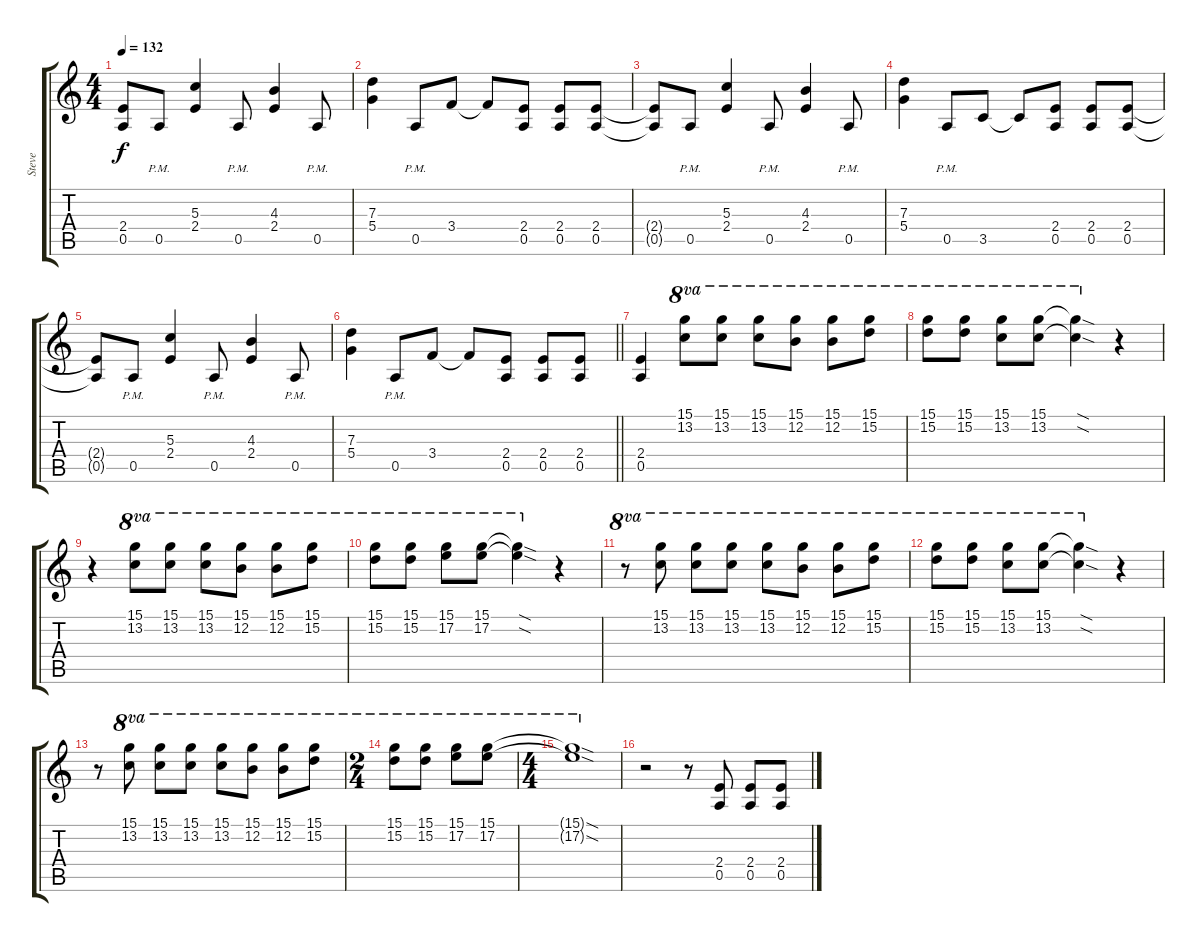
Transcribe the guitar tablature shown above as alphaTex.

\track ("Steve" "Steve") {instrument distortionguitar}
\staff {score tabs}
\tuning (E4 B3 G3 D3 A2 E2) {hide}
\ts (4 4)
\tempo 132
\clef g2
\ks aminor
(2.4{t} 0.5{t}).8{dy f} 0.5{pm}.8 (5.3 2.4).4 0.5{pm}.8 (4.3 2.4).4 0.5{pm}.8 |
(7.3 5.4).4 0.5{pm}.8 3.4.8 3.4{t}.8 (2.4 0.5).8 (2.4 0.5).8 (2.4 0.5).8 |
(2.4{t} 0.5{t}).8 0.5{pm}.8 (5.3 2.4).4 0.5{pm}.8 (4.3 2.4).4 0.5{pm}.8 |
(7.3 5.4).4 0.5{pm}.8 3.5.8 3.5{t}.8 (2.4 0.5).8 (2.4 0.5).8 (2.4 0.5).8 |
(2.4{t} 0.5{t}).8 0.5{pm}.8 (5.3 2.4).4 0.5{pm}.8 (4.3 2.4).4 0.5{pm}.8 |
\barLineRight lightlight
(7.3 5.4).4 0.5{pm}.8 3.4.8 3.4{t}.8 (2.4 0.5).8 (2.4 0.5).8 (2.4 0.5).8 |
(2.4 0.5).4 (15.1 13.2).8{ot 8va} (15.1 13.2).8{ot 8va} (15.1 13.2).8{ot 8va} (15.1 12.2).8{ot 8va} (15.1 12.2).8{ot 8va} (15.1 15.2).8{ot 8va} |
(15.1 15.2).8{ot 8va} (15.1 15.2).8{ot 8va} (15.1 13.2).8{ot 8va} (15.1 13.2).8{ot 8va} (15.1{sod t} 13.2{sod t}).4{ot 8va} r.4 |
r.4 (15.1 13.2).8{ot 8va} (15.1 13.2).8{ot 8va} (15.1 13.2).8{ot 8va} (15.1 12.2).8{ot 8va} (15.1 12.2).8{ot 8va} (15.1 15.2).8{ot 8va} |
(15.1 15.2).8{ot 8va} (15.1 15.2).8{ot 8va} (15.1 17.2).8{ot 8va} (15.1 17.2).8{ot 8va} (15.1{sod t} 17.2{sod t}).4{ot 8va} r.4 |
r.8{ot 8va} (15.1 13.2).8{ot 8va} (15.1 13.2).8{ot 8va} (15.1 13.2).8{ot 8va} (15.1 13.2).8{ot 8va} (15.1 12.2).8{ot 8va} (15.1 12.2).8{ot 8va} (15.1 15.2).8{ot 8va} |
(15.1 15.2).8{ot 8va} (15.1 15.2).8{ot 8va} (15.1 13.2).8{ot 8va} (15.1 13.2).8{ot 8va} (15.1{sod t} 13.2{sod t}).4{ot 8va} r.4 |
r.8 (15.1 13.2).8{ot 8va} (15.1 13.2).8{ot 8va} (15.1 13.2).8{ot 8va} (15.1 13.2).8{ot 8va} (15.1 12.2).8{ot 8va} (15.1 12.2).8{ot 8va} (15.1 15.2).8{ot 8va} |
\ts (2 4)
(15.1 15.2).8{ot 8va} (15.1 15.2).8{ot 8va} (15.1 17.2).8{ot 8va} (15.1 17.2).8{ot 8va} |
\ts (4 4)
(15.1{sod t} 17.2{sod t}).1{ot 8va} |
r.2 r.8 (2.4 0.5).8 (2.4 0.5).8 (2.4 0.5).8
